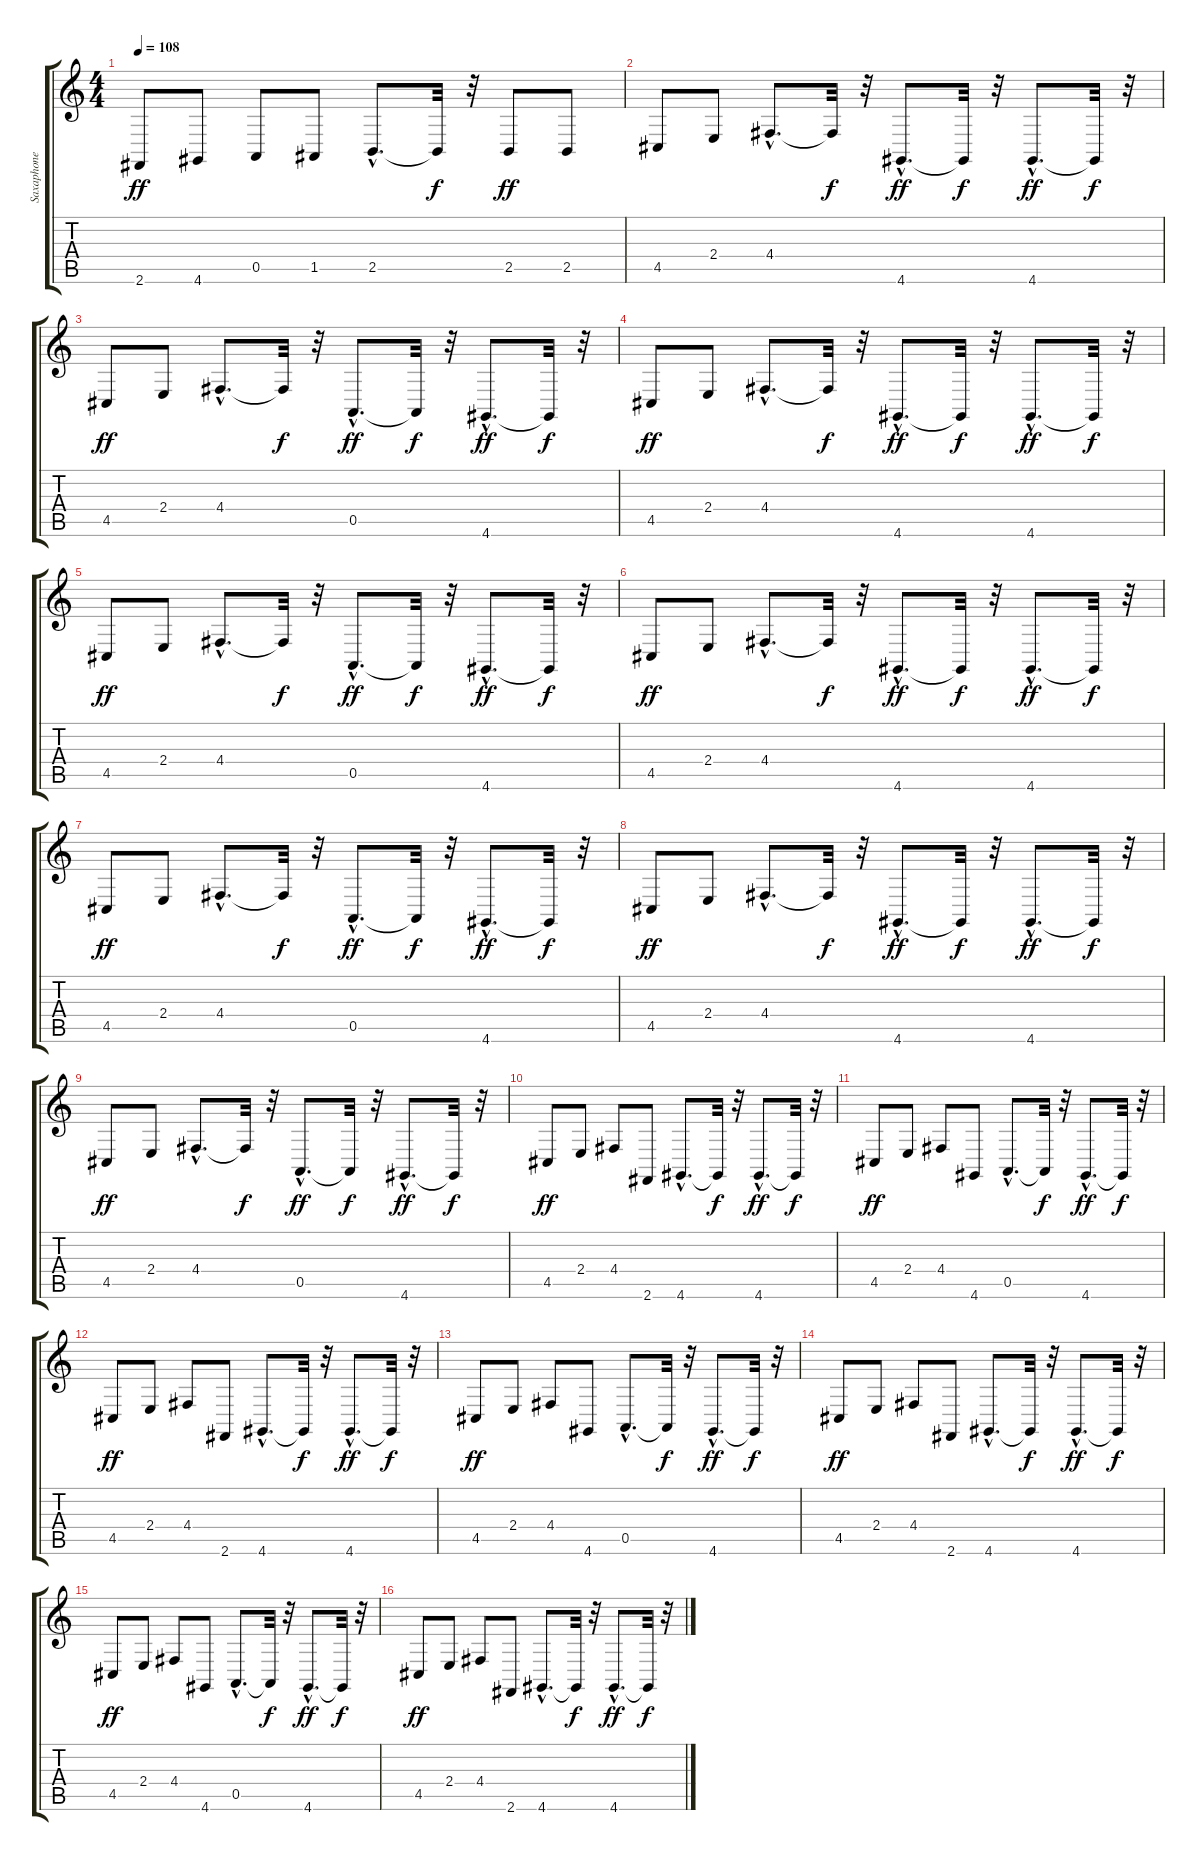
\track ("Saxaphone" "Saxaphone") {instrument sopranosax}
\staff {score tabs}
\tuning (E4 B3 G3 D3 A2 E2) {hide}
\ts (4 4)
\tempo 108
\clef g2
\ks c
2.6.8{dy ff} 4.6.8 0.5.8 1.5.8 2.5{hac}.8{d} 2.5{t}.32{dy f} r.32 2.5.8{dy ff} 2.5.8 |
4.5.8 2.4.8 4.4{hac}.8{d} 4.4{t}.32{dy f} r.32 4.6{hac}.8{d dy ff} 4.6{t}.32{dy f} r.32 4.6{hac}.8{d dy ff} 4.6{t}.32{dy f} r.32 |
4.5.8{dy ff} 2.4.8 4.4{hac}.8{d} 4.4{t}.32{dy f} r.32 0.5{hac}.8{d dy ff} 0.5{t}.32{dy f} r.32 4.6{hac}.8{d dy ff} 4.6{t}.32{dy f} r.32 |
4.5.8{dy ff} 2.4.8 4.4{hac}.8{d} 4.4{t}.32{dy f} r.32 4.6{hac}.8{d dy ff} 4.6{t}.32{dy f} r.32 4.6{hac}.8{d dy ff} 4.6{t}.32{dy f} r.32 |
4.5.8{dy ff} 2.4.8 4.4{hac}.8{d} 4.4{t}.32{dy f} r.32 0.5{hac}.8{d dy ff} 0.5{t}.32{dy f} r.32 4.6{hac}.8{d dy ff} 4.6{t}.32{dy f} r.32 |
4.5.8{dy ff} 2.4.8 4.4{hac}.8{d} 4.4{t}.32{dy f} r.32 4.6{hac}.8{d dy ff} 4.6{t}.32{dy f} r.32 4.6{hac}.8{d dy ff} 4.6{t}.32{dy f} r.32 |
4.5.8{dy ff} 2.4.8 4.4{hac}.8{d} 4.4{t}.32{dy f} r.32 0.5{hac}.8{d dy ff} 0.5{t}.32{dy f} r.32 4.6{hac}.8{d dy ff} 4.6{t}.32{dy f} r.32 |
4.5.8{dy ff} 2.4.8 4.4{hac}.8{d} 4.4{t}.32{dy f} r.32 4.6{hac}.8{d dy ff} 4.6{t}.32{dy f} r.32 4.6{hac}.8{d dy ff} 4.6{t}.32{dy f} r.32 |
4.5.8{dy ff} 2.4.8 4.4{hac}.8{d} 4.4{t}.32{dy f} r.32 0.5{hac}.8{d dy ff} 0.5{t}.32{dy f} r.32 4.6{hac}.8{d dy ff} 4.6{t}.32{dy f} r.32 |
4.5.8{dy ff} 2.4.8 4.4.8 2.6.8 4.6{hac}.8{d} 4.6{t}.32{dy f} r.32 4.6{hac}.8{d dy ff} 4.6{t}.32{dy f} r.32 |
4.5.8{dy ff} 2.4.8 4.4.8 4.6.8 0.5{hac}.8{d} 0.5{t}.32{dy f} r.32 4.6{hac}.8{d dy ff} 4.6{t}.32{dy f} r.32 |
4.5.8{dy ff} 2.4.8 4.4.8 2.6.8 4.6{hac}.8{d} 4.6{t}.32{dy f} r.32 4.6{hac}.8{d dy ff} 4.6{t}.32{dy f} r.32 |
4.5.8{dy ff} 2.4.8 4.4.8 4.6.8 0.5{hac}.8{d} 0.5{t}.32{dy f} r.32 4.6{hac}.8{d dy ff} 4.6{t}.32{dy f} r.32 |
4.5.8{dy ff} 2.4.8 4.4.8 2.6.8 4.6{hac}.8{d} 4.6{t}.32{dy f} r.32 4.6{hac}.8{d dy ff} 4.6{t}.32{dy f} r.32 |
4.5.8{dy ff} 2.4.8 4.4.8 4.6.8 0.5{hac}.8{d} 0.5{t}.32{dy f} r.32 4.6{hac}.8{d dy ff} 4.6{t}.32{dy f} r.32 |
4.5.8{dy ff} 2.4.8 4.4.8 2.6.8 4.6{hac}.8{d} 4.6{t}.32{dy f} r.32 4.6{hac}.8{d dy ff} 4.6{t}.32{dy f} r.32
